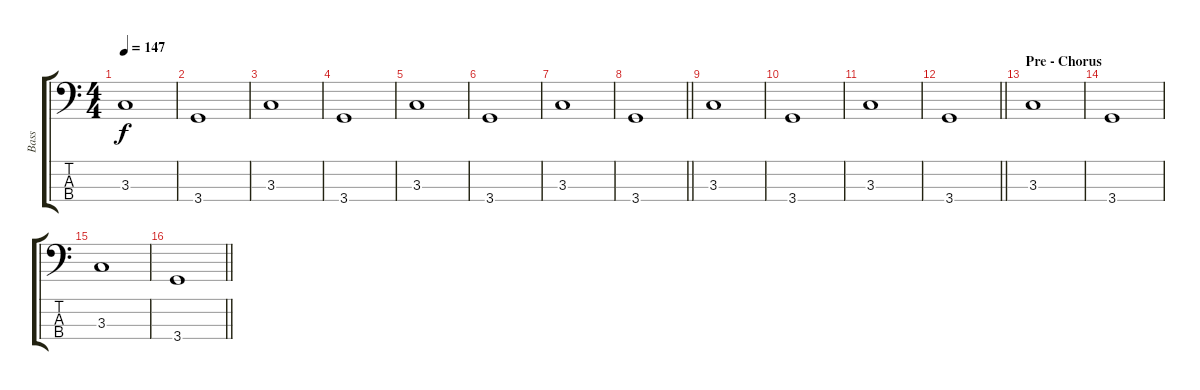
\track ("Bass" "Bass") {instrument electricbassfinger}
\staff {score tabs}
\tuning (G2 D2 A1 E1) {hide}
\ts (4 4)
\tempo 147
\clef f4
\ks c
3.3.1{dy f} |
3.4.1 |
3.3.1 |
3.4.1 |
3.3.1 |
3.4.1 |
3.3.1 |
\barLineRight lightlight
3.4.1 |
3.3.1 |
3.4.1 |
3.3.1 |
\barLineRight lightlight
3.4.1 |
\section ("" "Pre - Chorus")
3.3.1 |
3.4.1 |
3.3.1 |
\barLineRight lightlight
3.4.1
